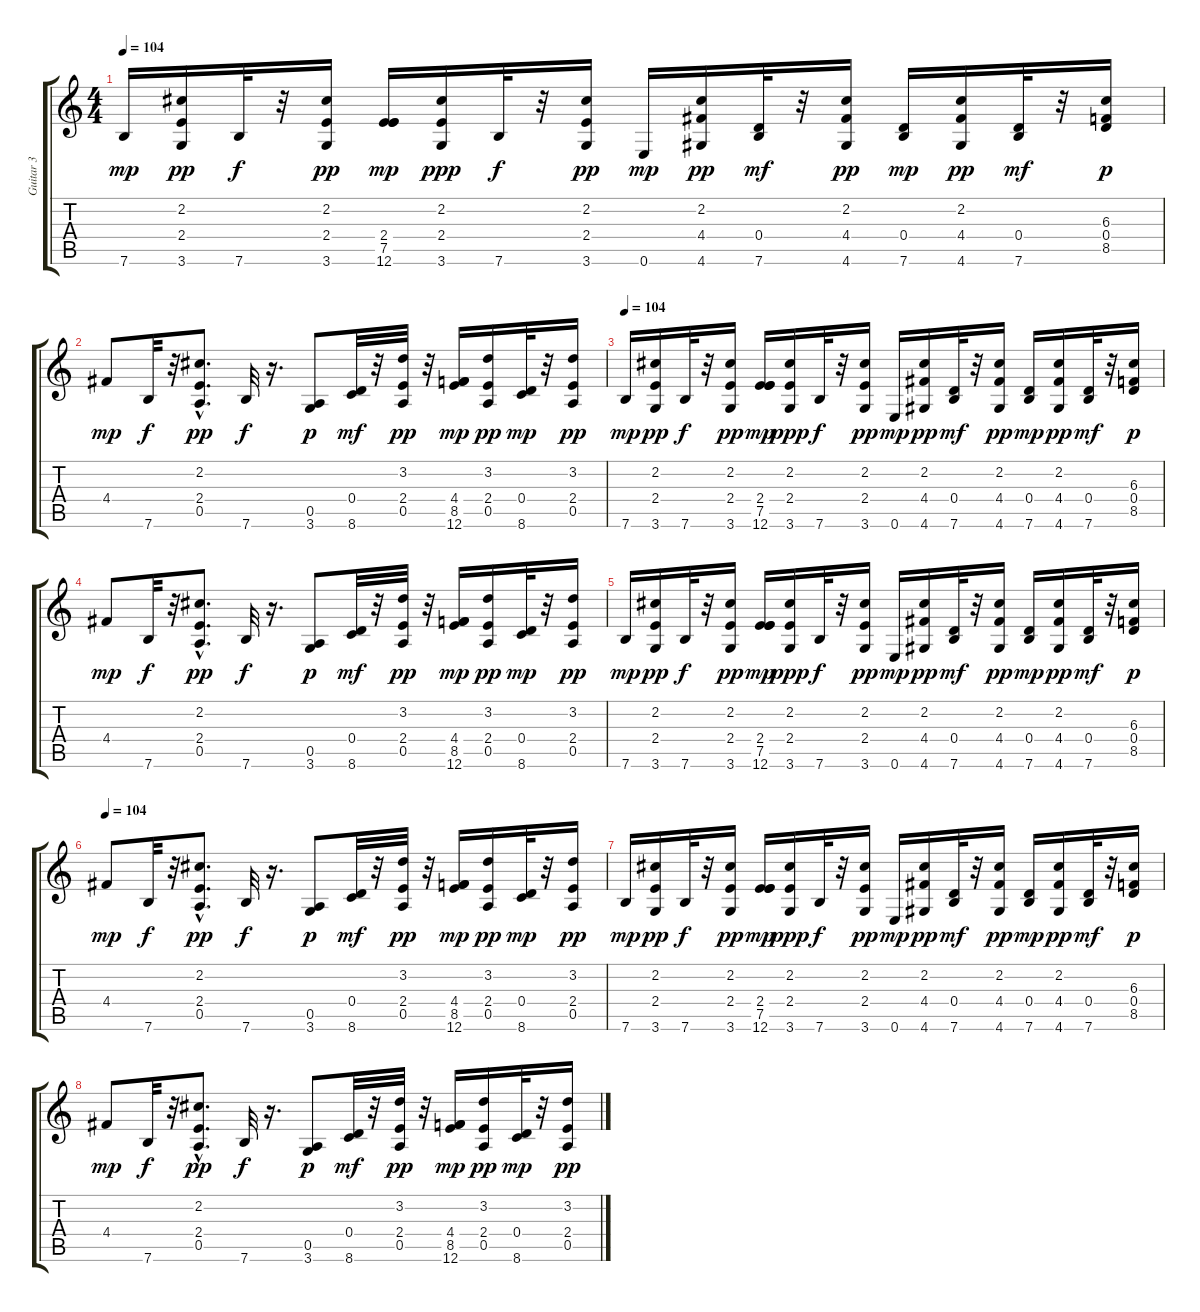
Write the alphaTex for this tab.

\track ("Guitar 3" "Guitar 3") {instrument acousticguitarnylon}
\staff {score tabs}
\tuning (E4 B3 G3 D3 A2 E2) {hide}
\ts (4 4)
\tempo 104
\clef g2
\ks c
7.6.16{dy mp} (2.2 2.4 3.6).16{dy pp} 7.6.32{dy f} r.32 (2.2 2.4 3.6).16{dy pp} (2.4 7.5 12.6).16{dy mp} (2.2 2.4 3.6).16{dy ppp} 7.6.32{dy f} r.32 (2.2 2.4 3.6).16{dy pp} 0.6.16{dy mp} (2.2 4.4 4.6).16{dy pp} (0.4 7.6).32{dy mf} r.32 (2.2 4.4 4.6).16{dy pp} (0.4 7.6).16{dy mp} (2.2 4.4 4.6).16{dy pp} (0.4 7.6).32{dy mf} r.32 (6.3 0.4 8.5).16{dy p} |
4.4.8{dy mp} 7.6.32{dy f} r.32 (2.2{hac} 2.4{hac} 0.5{hac}).8{d dy pp} 7.6.32{dy f} r.16{d} (0.5 3.6).8{dy p} (0.4 8.6).32{dy mf} r.32 (3.2 2.4 0.5).32{dy pp} r.32 (4.4 8.5 12.6).16{dy mp} (3.2 2.4 0.5).16{dy pp} (0.4 8.6).32{dy mp} r.32 (3.2 2.4 0.5).16{dy pp} |
\tempo 104
7.6.16{dy mp} (2.2 2.4 3.6).16{dy pp} 7.6.32{dy f} r.32 (2.2 2.4 3.6).16{dy pp} (2.4 7.5 12.6).16{dy mp} (2.2 2.4 3.6).16{dy ppp} 7.6.32{dy f} r.32 (2.2 2.4 3.6).16{dy pp} 0.6.16{dy mp} (2.2 4.4 4.6).16{dy pp} (0.4 7.6).32{dy mf} r.32 (2.2 4.4 4.6).16{dy pp} (0.4 7.6).16{dy mp} (2.2 4.4 4.6).16{dy pp} (0.4 7.6).32{dy mf} r.32 (6.3 0.4 8.5).16{dy p} |
4.4.8{dy mp} 7.6.32{dy f} r.32 (2.2{hac} 2.4{hac} 0.5{hac}).8{d dy pp} 7.6.32{dy f} r.16{d} (0.5 3.6).8{dy p} (0.4 8.6).32{dy mf} r.32 (3.2 2.4 0.5).32{dy pp} r.32 (4.4 8.5 12.6).16{dy mp} (3.2 2.4 0.5).16{dy pp} (0.4 8.6).32{dy mp} r.32 (3.2 2.4 0.5).16{dy pp} |
7.6.16{dy mp} (2.2 2.4 3.6).16{dy pp} 7.6.32{dy f} r.32 (2.2 2.4 3.6).16{dy pp} (2.4 7.5 12.6).16{dy mp} (2.2 2.4 3.6).16{dy ppp} 7.6.32{dy f} r.32 (2.2 2.4 3.6).16{dy pp} 0.6.16{dy mp} (2.2 4.4 4.6).16{dy pp} (0.4 7.6).32{dy mf} r.32 (2.2 4.4 4.6).16{dy pp} (0.4 7.6).16{dy mp} (2.2 4.4 4.6).16{dy pp} (0.4 7.6).32{dy mf} r.32 (6.3 0.4 8.5).16{dy p} |
\tempo 104
4.4.8{dy mp} 7.6.32{dy f} r.32 (2.2{hac} 2.4{hac} 0.5{hac}).8{d dy pp} 7.6.32{dy f} r.16{d} (0.5 3.6).8{dy p} (0.4 8.6).32{dy mf} r.32 (3.2 2.4 0.5).32{dy pp} r.32 (4.4 8.5 12.6).16{dy mp} (3.2 2.4 0.5).16{dy pp} (0.4 8.6).32{dy mp} r.32 (3.2 2.4 0.5).16{dy pp} |
7.6.16{dy mp} (2.2 2.4 3.6).16{dy pp} 7.6.32{dy f} r.32 (2.2 2.4 3.6).16{dy pp} (2.4 7.5 12.6).16{dy mp} (2.2 2.4 3.6).16{dy ppp} 7.6.32{dy f} r.32 (2.2 2.4 3.6).16{dy pp} 0.6.16{dy mp} (2.2 4.4 4.6).16{dy pp} (0.4 7.6).32{dy mf} r.32 (2.2 4.4 4.6).16{dy pp} (0.4 7.6).16{dy mp} (2.2 4.4 4.6).16{dy pp} (0.4 7.6).32{dy mf} r.32 (6.3 0.4 8.5).16{dy p} |
4.4.8{dy mp} 7.6.32{dy f} r.32 (2.2{hac} 2.4{hac} 0.5{hac}).8{d dy pp} 7.6.32{dy f} r.16{d} (0.5 3.6).8{dy p} (0.4 8.6).32{dy mf} r.32 (3.2 2.4 0.5).32{dy pp} r.32 (4.4 8.5 12.6).16{dy mp} (3.2 2.4 0.5).16{dy pp} (0.4 8.6).32{dy mp} r.32 (3.2 2.4 0.5).16{dy pp}
